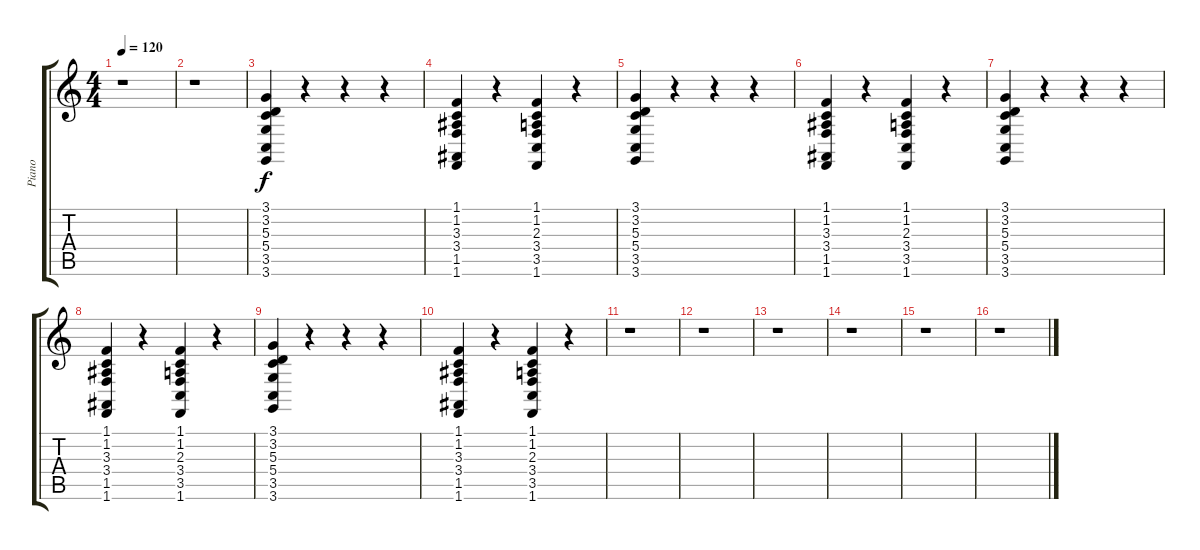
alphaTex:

\track ("Piano" "Piano") {instrument acousticgrandpiano}
\staff {score tabs}
\tuning (E4 B3 G3 D3 A2 E2) {hide}
\ts (4 4)
\tempo 120
\clef g2
\ks c
r.1{dy f} |
r.1 |
(3.1 3.2 5.3 5.4 3.5 3.6).4 r.4 r.4 r.4 |
(1.1 1.2 3.3 3.4 1.5 1.6).4 r.4 (1.1 1.2 2.3 3.4 3.5 1.6).4 r.4 |
(3.1 3.2 5.3 5.4 3.5 3.6).4 r.4 r.4 r.4 |
(1.1 1.2 3.3 3.4 1.5 1.6).4 r.4 (1.1 1.2 2.3 3.4 3.5 1.6).4 r.4 |
(3.1 3.2 5.3 5.4 3.5 3.6).4 r.4 r.4 r.4 |
(1.1 1.2 3.3 3.4 1.5 1.6).4 r.4 (1.1 1.2 2.3 3.4 3.5 1.6).4 r.4 |
(3.1 3.2 5.3 5.4 3.5 3.6).4 r.4 r.4 r.4 |
(1.1 1.2 3.3 3.4 1.5 1.6).4 r.4 (1.1 1.2 2.3 3.4 3.5 1.6).4 r.4 |
r.1 |
r.1 |
r.1 |
r.1 |
r.1 |
r.1
